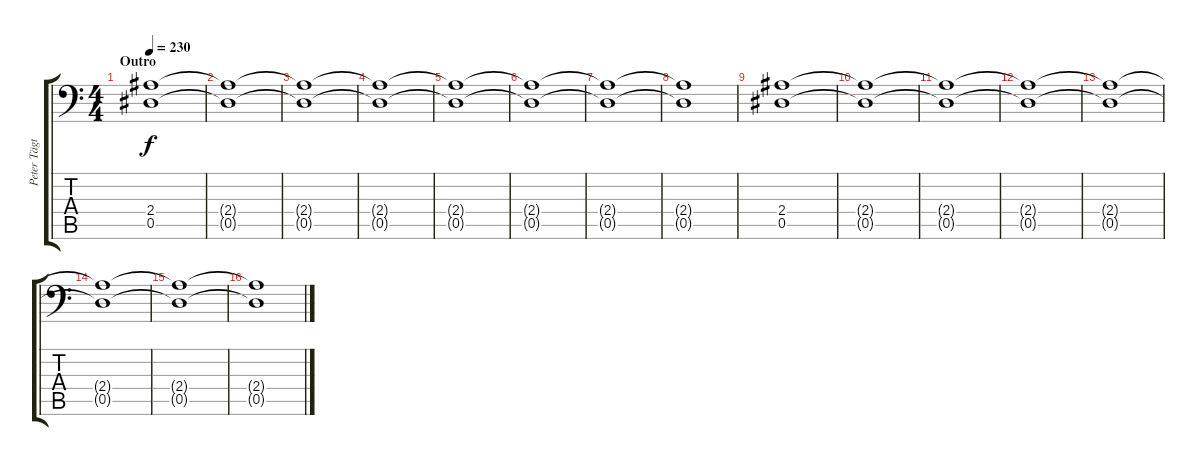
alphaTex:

\track ("Peter Tägtgren " "Peter Tägt") {instrument distortionguitar}
\staff {score tabs}
\tuning (Bb3 F3 Db3 Ab2 Eb2 Bb1) {hide}
\ts (4 4)
\section ("" "Outro")
\tempo 230
\clef f4
\ks c
(2.4 0.5).1{dy f} |
(2.4{t} 0.5{t}).1 |
(2.4{t} 0.5{t}).1 |
(2.4{t} 0.5{t}).1 |
(2.4{t} 0.5{t}).1 |
(2.4{t} 0.5{t}).1 |
(2.4{t} 0.5{t}).1 |
(2.4{t} 0.5{t}).1 |
(2.4 0.5).1 |
(2.4{t} 0.5{t}).1 |
(2.4{t} 0.5{t}).1 |
(2.4{t} 0.5{t}).1 |
(2.4{t} 0.5{t}).1 |
(2.4{t} 0.5{t}).1 |
(2.4{t} 0.5{t}).1 |
(2.4{t} 0.5{t}).1
